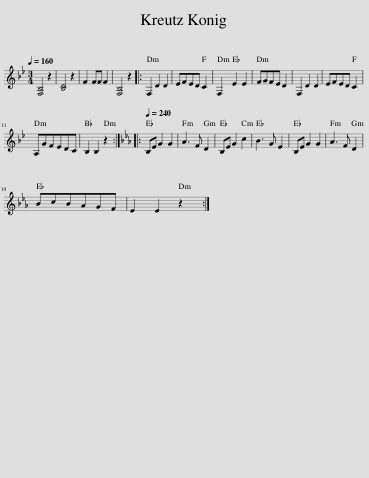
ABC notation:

X:1
L:1/8
Q:1/4=160
M:3/4
I:linebreak $
K:Bb
V:1 treble
V:1
 [F,B,]4 z2 | [B,D]4 z2 | F2 FF F2 | [F,B,]4 z2 |: F,2 D2 D2 | %5
 EFED C2 | F,2 E2 E2 | FGFE D2 | F,2 D2 D2 | EFED C2 |$ %10
 A,GFEDC | B,2 B,2 z2 ::[K:Eb][Q:1/4=240] B,E G2 G2 | A3 F D2 | B,E G2 c2 | %15
 B3 G E2 | B,E G2 G2 | A3 F D2 |$ BcBAGF | E2 E2 z2 :| %20
